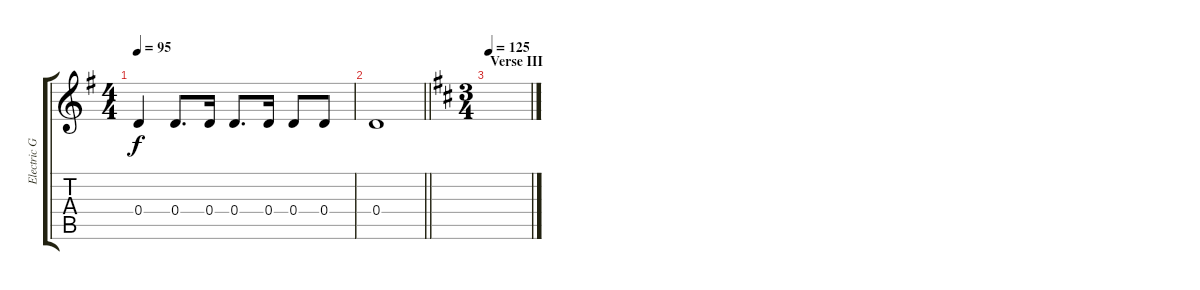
\track ("Electric Guitar" "Electric G") {instrument overdrivenguitar}
\staff {score tabs}
\tuning (E4 B3 G3 D3 A2 E2) {hide}
\ts (4 4)
\tempo 95
\clef g2
\ks g
0.4{t}.4{dy f} 0.4.8{d} 0.4.16 0.4.8{d} 0.4.16 0.4.8 0.4.8 |
\barLineRight lightlight
0.4.1 |
\ts (3 4)
\section ("" "Verse III")
\tempo 125
\ks d
